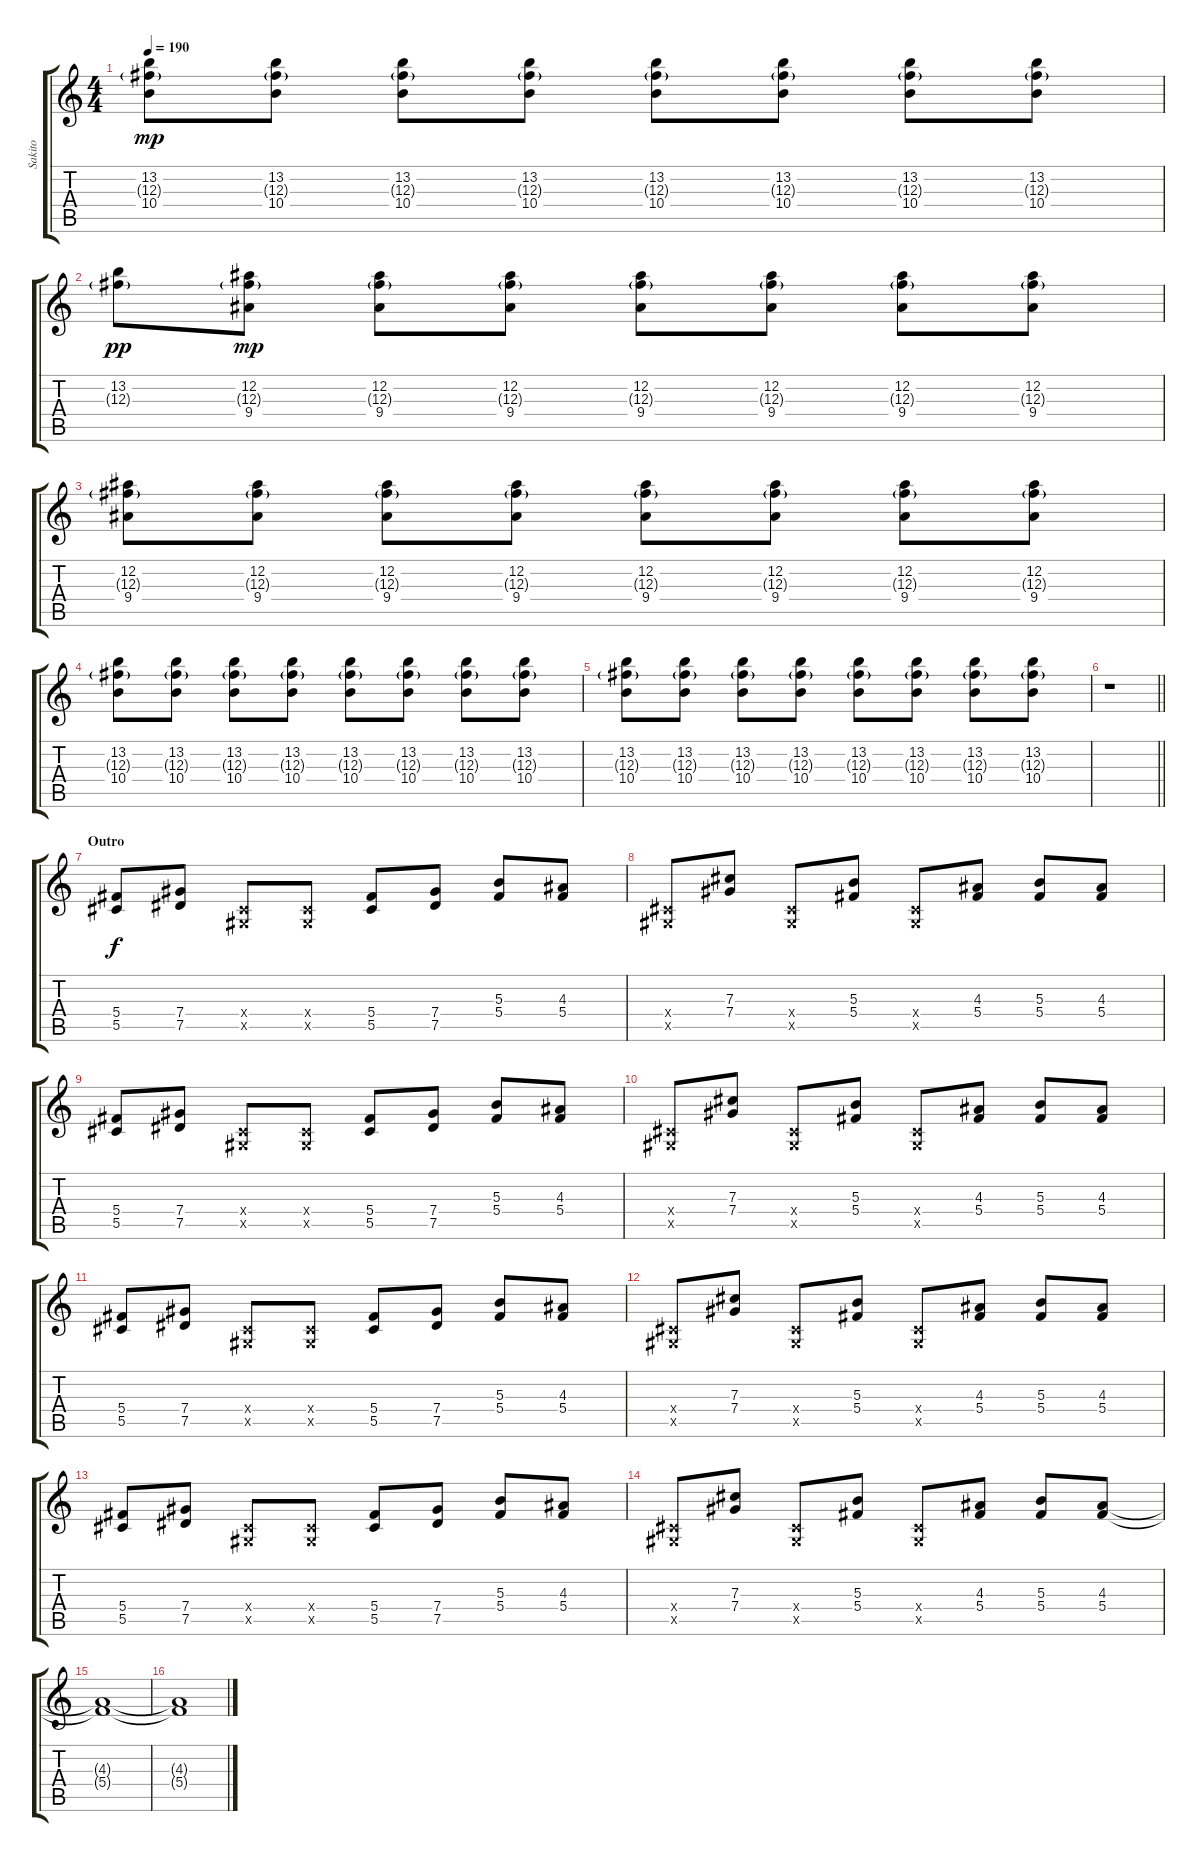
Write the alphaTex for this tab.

\track ("Sakito " "Sakito ") {instrument overdrivenguitar}
\staff {score tabs}
\tuning (Eb4 Bb3 Gb3 Db3 Ab2 Eb2) {hide}
\ts (4 4)
\tempo 190
\clef g2
\ks c
(13.2 12.3{g} 10.4).8{dy mp} (13.2 12.3{g} 10.4).8 (13.2 12.3{g} 10.4).8 (13.2 12.3{g} 10.4).8 (13.2 12.3{g} 10.4).8 (13.2 12.3{g} 10.4).8 (13.2 12.3{g} 10.4).8 (13.2 12.3{g} 10.4).8 |
(13.2 12.3{g}).8{dy pp} (12.2 12.3{g} 9.4).8{dy mp} (12.2 12.3{g} 9.4).8 (12.2 12.3{g} 9.4).8 (12.2 12.3{g} 9.4).8 (12.2 12.3{g} 9.4).8 (12.2 12.3{g} 9.4).8 (12.2 12.3{g} 9.4).8 |
(12.2 12.3{g} 9.4).8 (12.2 12.3{g} 9.4).8 (12.2 12.3{g} 9.4).8 (12.2 12.3{g} 9.4).8 (12.2 12.3{g} 9.4).8 (12.2 12.3{g} 9.4).8 (12.2 12.3{g} 9.4).8 (12.2 12.3{g} 9.4).8 |
(13.2 12.3{g} 10.4).8 (13.2 12.3{g} 10.4).8 (13.2 12.3{g} 10.4).8 (13.2 12.3{g} 10.4).8 (13.2 12.3{g} 10.4).8 (13.2 12.3{g} 10.4).8 (13.2 12.3{g} 10.4).8 (13.2 12.3{g} 10.4).8 |
(13.2 12.3{g} 10.4).8 (13.2 12.3{g} 10.4).8 (13.2 12.3{g} 10.4).8 (13.2 12.3{g} 10.4).8 (13.2 12.3{g} 10.4).8 (13.2 12.3{g} 10.4).8 (13.2 12.3{g} 10.4).8 (13.2 12.3{g} 10.4).8 |
\barLineRight lightlight
r.1 |
\section ("" "Outro")
(5.4 5.5).8{dy f} (7.4 7.5).8 (0.4{x} 0.5{x}).8 (0.4{x} 0.5{x}).8 (5.4 5.5).8 (7.4 7.5).8 (5.3 5.4).8 (4.3 5.4).8 |
(0.4{x} 0.5{x}).8 (7.3 7.4).8 (0.4{x} 0.5{x}).8 (5.3 5.4).8 (0.4{x} 0.5{x}).8 (4.3 5.4).8 (5.3 5.4).8 (4.3 5.4).8 |
(5.4 5.5).8 (7.4 7.5).8 (0.4{x} 0.5{x}).8 (0.4{x} 0.5{x}).8 (5.4 5.5).8 (7.4 7.5).8 (5.3 5.4).8 (4.3 5.4).8 |
(0.4{x} 0.5{x}).8 (7.3 7.4).8 (0.4{x} 0.5{x}).8 (5.3 5.4).8 (0.4{x} 0.5{x}).8 (4.3 5.4).8 (5.3 5.4).8 (4.3 5.4).8 |
(5.4 5.5).8 (7.4 7.5).8 (0.4{x} 0.5{x}).8 (0.4{x} 0.5{x}).8 (5.4 5.5).8 (7.4 7.5).8 (5.3 5.4).8 (4.3 5.4).8 |
(0.4{x} 0.5{x}).8 (7.3 7.4).8 (0.4{x} 0.5{x}).8 (5.3 5.4).8 (0.4{x} 0.5{x}).8 (4.3 5.4).8 (5.3 5.4).8 (4.3 5.4).8 |
(5.4 5.5).8 (7.4 7.5).8 (0.4{x} 0.5{x}).8 (0.4{x} 0.5{x}).8 (5.4 5.5).8 (7.4 7.5).8 (5.3 5.4).8 (4.3 5.4).8 |
(0.4{x} 0.5{x}).8 (7.3 7.4).8 (0.4{x} 0.5{x}).8 (5.3 5.4).8 (0.4{x} 0.5{x}).8 (4.3 5.4).8 (5.3 5.4).8 (4.3 5.4).8 |
(4.3{t} 5.4{t}).1 |
(4.3{t} 5.4{t}).1
